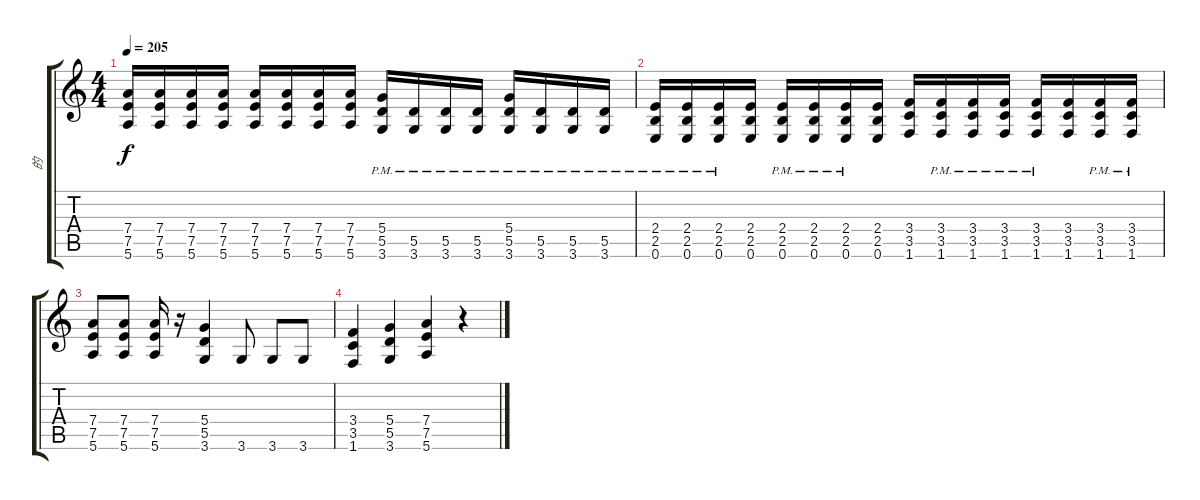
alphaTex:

\track ("的" "的") {instrument distortionguitar}
\staff {score tabs}
\tuning (E4 B3 G3 D3 A2 E2) {hide}
\ts (4 4)
\tempo 205
\clef g2
\ks c
(7.4 7.5 5.6).16{dy f} (7.4 7.5 5.6).16 (7.4 7.5 5.6).16 (7.4 7.5 5.6).16 (7.4 7.5 5.6).16 (7.4 7.5 5.6).16 (7.4 7.5 5.6).16 (7.4 7.5 5.6).16 (5.4{pm} 5.5{pm} 3.6{pm}).16 (5.5 3.6{pm}).16 (5.5 3.6{pm}).16 (5.5 3.6{pm}).16 (5.4{pm} 5.5{pm} 3.6{pm}).16 (5.5 3.6{pm}).16 (5.5 3.6{pm}).16 (5.5 3.6{pm}).16 |
(2.4{pm} 2.5{pm} 0.6{pm}).16 (2.4{pm} 2.5{pm} 0.6{pm}).16 (2.4{pm} 2.5{pm} 0.6{pm}).16 (2.4 2.5 0.6).16 (2.4{pm} 2.5{pm} 0.6{pm}).16 (2.4{pm} 2.5{pm} 0.6{pm}).16 (2.4{pm} 2.5{pm} 0.6{pm}).16 (2.4 2.5 0.6).16 (3.4 3.5 1.6).16 (3.4 3.5 1.6{pm}).16 (3.4 3.5 1.6{pm}).16 (3.4 3.5 1.6{pm}).16 (3.4 3.5 1.6{pm}).16 (3.4 3.5 1.6).16 (3.4 3.5 1.6{pm}).16 (3.4 3.5 1.6{pm}).16 |
(7.4 7.5 5.6).8 (7.4 7.5 5.6).8 (7.4 7.5 5.6).16 r.16 (5.4 5.5 3.6).4 3.6.8 3.6.8 3.6.8 |
(3.4 3.5 1.6).4 (5.4 5.5 3.6).4 (7.4 7.5 5.6).4 r.4
